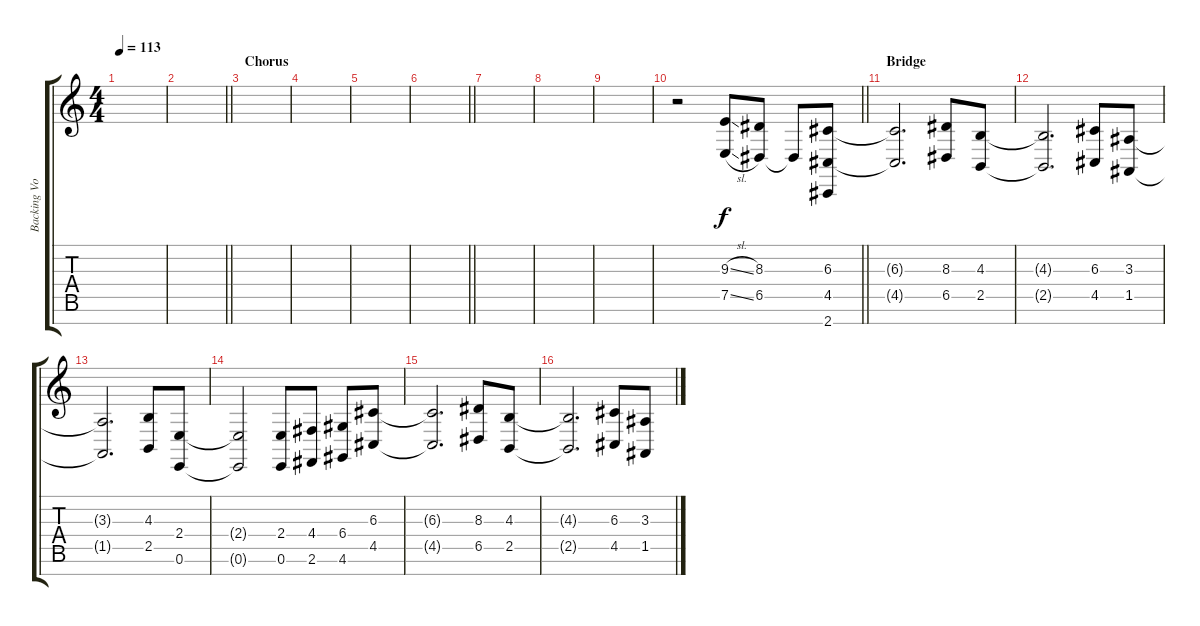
\track ("Backing Vocals" "Backing Vo") {instrument pad4choir}
\staff {score tabs}
\tuning (E4 B3 G3 D3 A2 E2 B1) {hide}
\ts (4 4)
\tempo 113
\clef g2
\ks c
|
\barLineRight lightlight
|
\section ("" "Chorus")
|
|
|
\barLineRight lightlight
|
|
|
|
\barLineRight lightlight
r.2 (9.3{sl} 7.5{sl}).8 (8.3 6.5).8 6.5{t}.8 (6.3 4.5 2.7).8 |
\section ("" "Bridge")
(6.3{t} 4.5{t}).2{d volume 7} (8.3 6.5).8{volume 13} (4.3 2.5).8 |
(4.3{t} 2.5{t}).2{d volume 8} (6.3 4.5).8{volume 13} (3.3 1.5).8 |
(3.3{t} 1.5{t}).2{d volume 8} (4.3 2.5).8{volume 13} (2.4 0.6).8 |
(2.4{t} 0.6{t}).2{volume 8} (2.4 0.6).8{volume 13} (4.4 2.6).8 (6.4 4.6).8 (6.3 4.5).8 |
(6.3{t} 4.5{t}).2{d volume 7} (8.3 6.5).8{volume 13} (4.3 2.5).8 |
(4.3{t} 2.5{t}).2{d volume 8} (6.3 4.5).8{volume 13} (3.3 1.5).8
